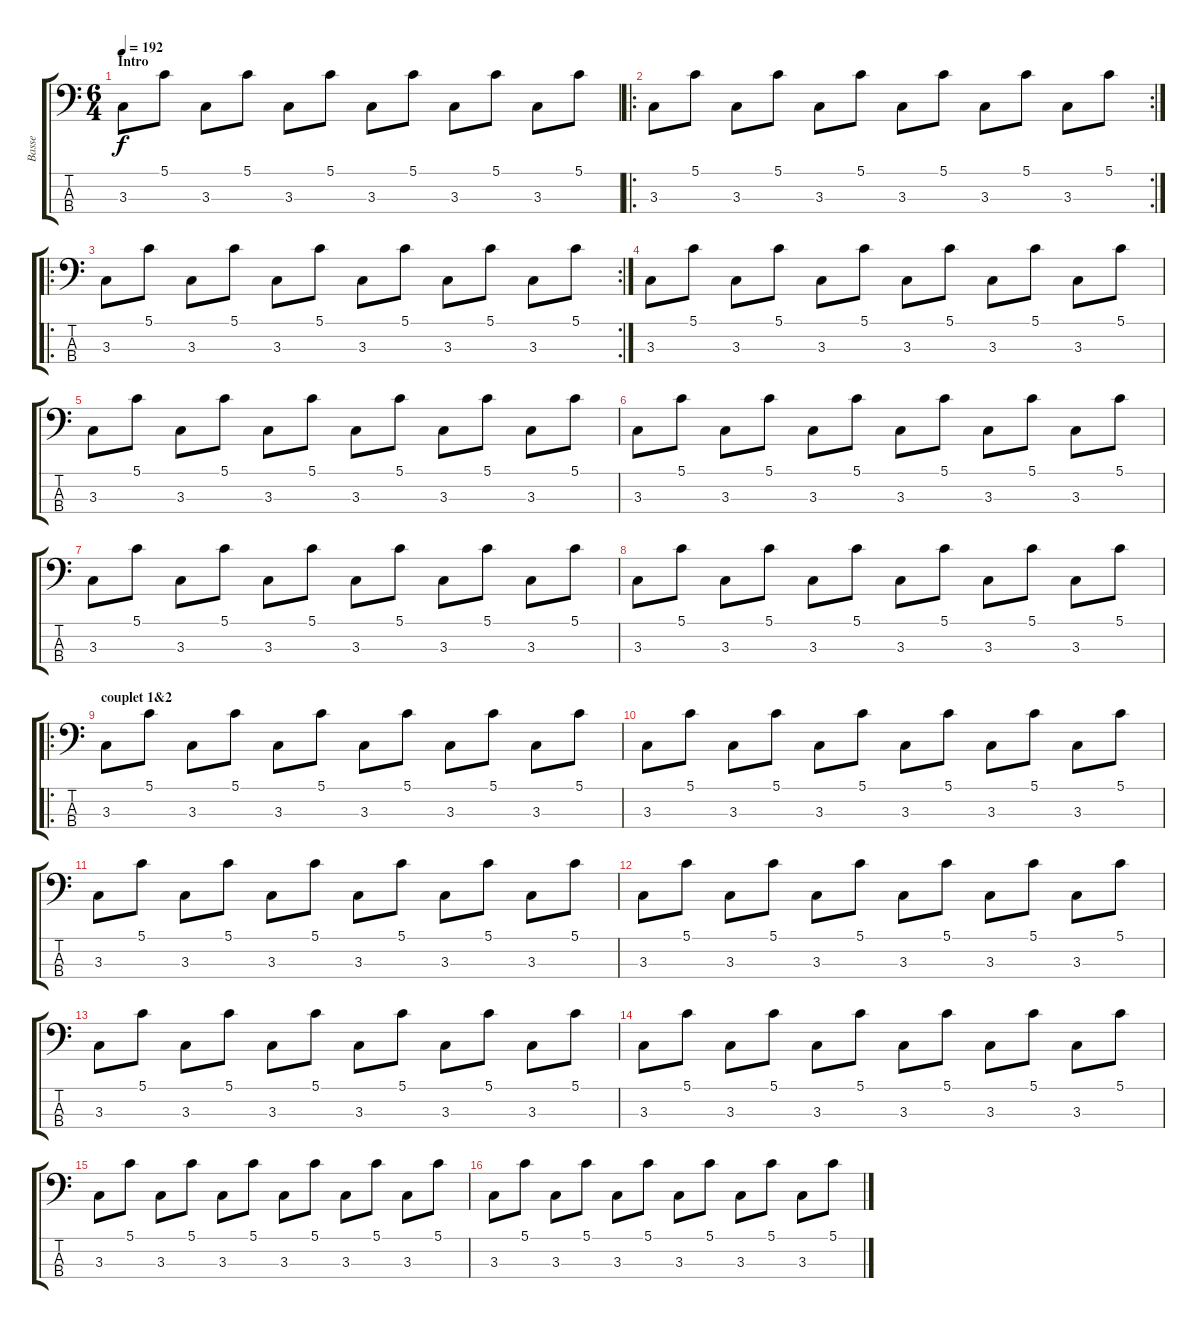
\track ("Basse" "Basse") {instrument electricbasspick}
\staff {score tabs}
\tuning (G2 D2 A1 E1) {hide}
\ts (6 4)
\section ("" "Intro")
\tempo 192
\clef f4
\ks c
3.3.8{dy f instrument electricbasspick} 5.1.8 3.3.8 5.1.8 3.3.8 5.1.8 3.3.8 5.1.8 3.3.8 5.1.8 3.3.8 5.1.8 |
\ro
\rc 2
3.3.8 5.1.8 3.3.8 5.1.8 3.3.8 5.1.8 3.3.8 5.1.8 3.3.8 5.1.8 3.3.8 5.1.8 |
\ro
\rc 2
3.3.8 5.1.8 3.3.8 5.1.8 3.3.8 5.1.8 3.3.8 5.1.8 3.3.8 5.1.8 3.3.8 5.1.8 |
3.3.8 5.1.8 3.3.8 5.1.8 3.3.8 5.1.8 3.3.8 5.1.8 3.3.8 5.1.8 3.3.8 5.1.8 |
3.3.8 5.1.8 3.3.8 5.1.8 3.3.8 5.1.8 3.3.8 5.1.8 3.3.8 5.1.8 3.3.8 5.1.8 |
3.3.8 5.1.8 3.3.8 5.1.8 3.3.8 5.1.8 3.3.8 5.1.8 3.3.8 5.1.8 3.3.8 5.1.8 |
3.3.8 5.1.8 3.3.8 5.1.8 3.3.8 5.1.8 3.3.8 5.1.8 3.3.8 5.1.8 3.3.8 5.1.8 |
3.3.8 5.1.8 3.3.8 5.1.8 3.3.8 5.1.8 3.3.8 5.1.8 3.3.8 5.1.8 3.3.8 5.1.8 |
\ro
\section ("" "couplet 1&2")
3.3.8 5.1.8 3.3.8 5.1.8 3.3.8 5.1.8 3.3.8 5.1.8 3.3.8 5.1.8 3.3.8 5.1.8 |
3.3.8 5.1.8 3.3.8 5.1.8 3.3.8 5.1.8 3.3.8 5.1.8 3.3.8 5.1.8 3.3.8 5.1.8 |
3.3.8 5.1.8 3.3.8 5.1.8 3.3.8 5.1.8 3.3.8 5.1.8 3.3.8 5.1.8 3.3.8 5.1.8 |
3.3.8 5.1.8 3.3.8 5.1.8 3.3.8 5.1.8 3.3.8 5.1.8 3.3.8 5.1.8 3.3.8 5.1.8 |
3.3.8 5.1.8 3.3.8 5.1.8 3.3.8 5.1.8 3.3.8 5.1.8 3.3.8 5.1.8 3.3.8 5.1.8 |
3.3.8 5.1.8 3.3.8 5.1.8 3.3.8 5.1.8 3.3.8 5.1.8 3.3.8 5.1.8 3.3.8 5.1.8 |
3.3.8 5.1.8 3.3.8 5.1.8 3.3.8 5.1.8 3.3.8 5.1.8 3.3.8 5.1.8 3.3.8 5.1.8 |
3.3.8 5.1.8 3.3.8 5.1.8 3.3.8 5.1.8 3.3.8 5.1.8 3.3.8 5.1.8 3.3.8 5.1.8
